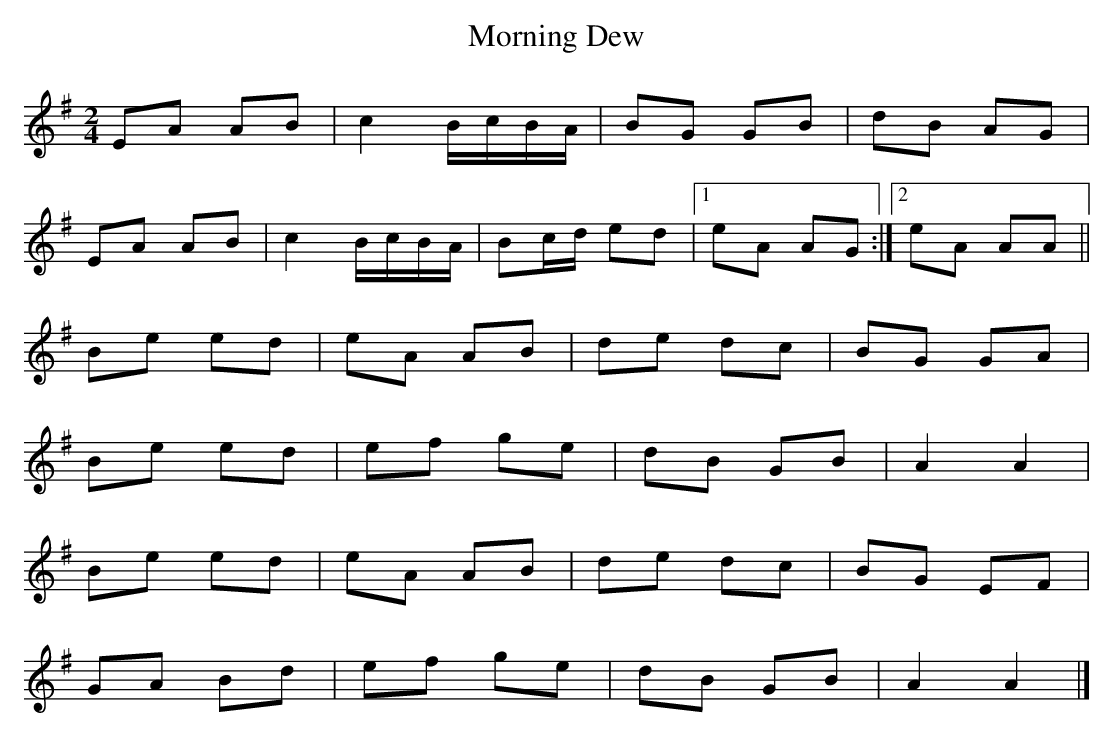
X:1
T: Morning Dew
L: 1/8
M: 2/4
K: Ador
EA AB | c2 B/c/B/A/ | BG GB | dB AG |
EA AB | c2 B/c/B/A/ | Bc/d/ ed |1 eA AG :|2 eA AA ||
Be ed | eA AB | de dc | BG GA |
Be ed | ef ge | dB GB | A2 A2 |
Be ed | eA AB | de dc | BG EF |
GA Bd | ef ge | dB GB | A2 A2 |]
